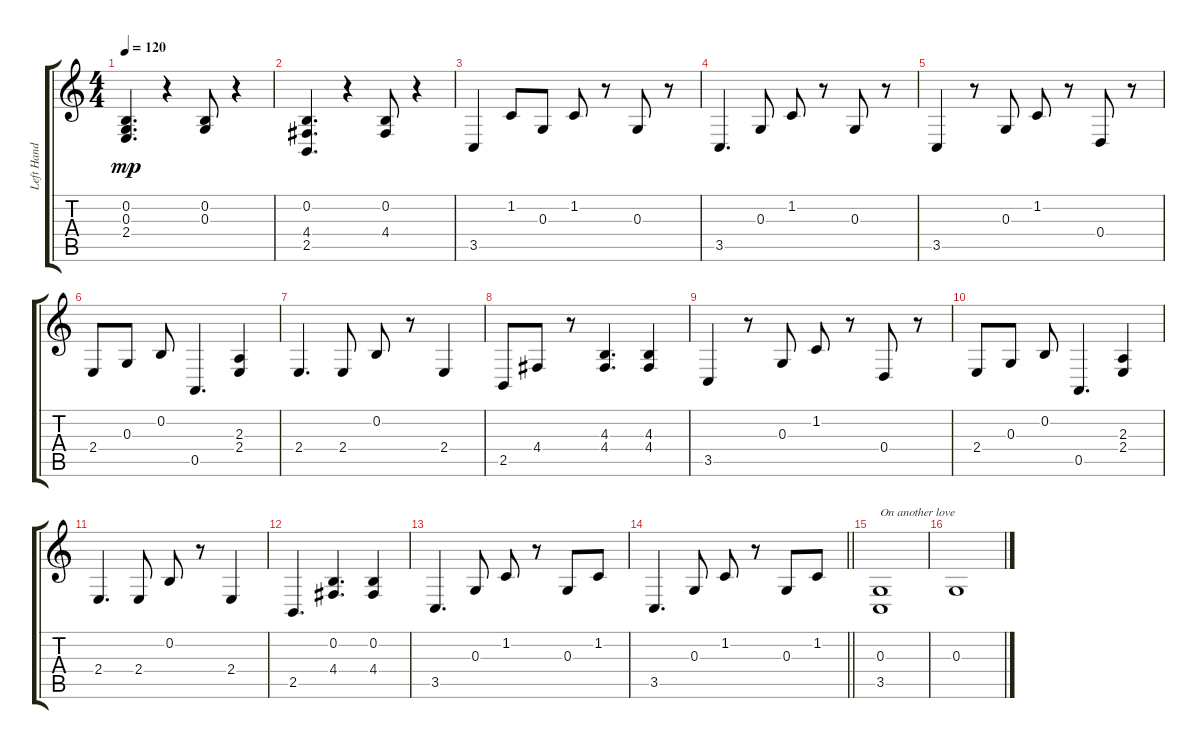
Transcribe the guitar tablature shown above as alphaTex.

\track ("Left Hand" "Left Hand") {instrument acousticgrandpiano}
\staff {score tabs}
\tuning (E4 B3 G3 D3 A2 E2) {hide}
\ts (4 4)
\tempo 120
\clef g2
\ks c
(0.2 0.3 2.4).4{d dy mp} r.4 (0.2 0.3).8 r.4 |
(0.2 4.4 2.5).4{d} r.4 (0.2 4.4).8 r.4 |
3.5.4 1.2.8 0.3.8 1.2.8 r.8 0.3.8 r.8 |
3.5.4{d} 0.3.8 1.2.8 r.8 0.3.8 r.8 |
3.5.4 r.8 0.3.8 1.2.8 r.8 0.4.8 r.8 |
2.4.8 0.3.8 0.2.8 0.5.4{d} (2.3 2.4).4 |
2.4.4{d} 2.4.8 0.2.8 r.8 2.4.4 |
2.5.8 4.4.8 r.8 (4.3 4.4).4{d} (4.3 4.4).4 |
3.5.4 r.8 0.3.8 1.2.8 r.8 0.4.8 r.8 |
2.4.8 0.3.8 0.2.8 0.5.4{d} (2.3 2.4).4 |
2.4.4{d} 2.4.8 0.2.8 r.8 2.4.4 |
2.5.4{d} (0.2 4.4).4{d} (0.2 4.4).4 |
3.5.4{d} 0.3.8 1.2.8 r.8 0.3.8 1.2.8 |
\barLineRight lightlight
3.5.4{d} 0.3.8 1.2.8 r.8 0.3.8 1.2.8 |
\section ("" "")
(0.3 3.5).1{txt "On another love"} |
0.3.1
